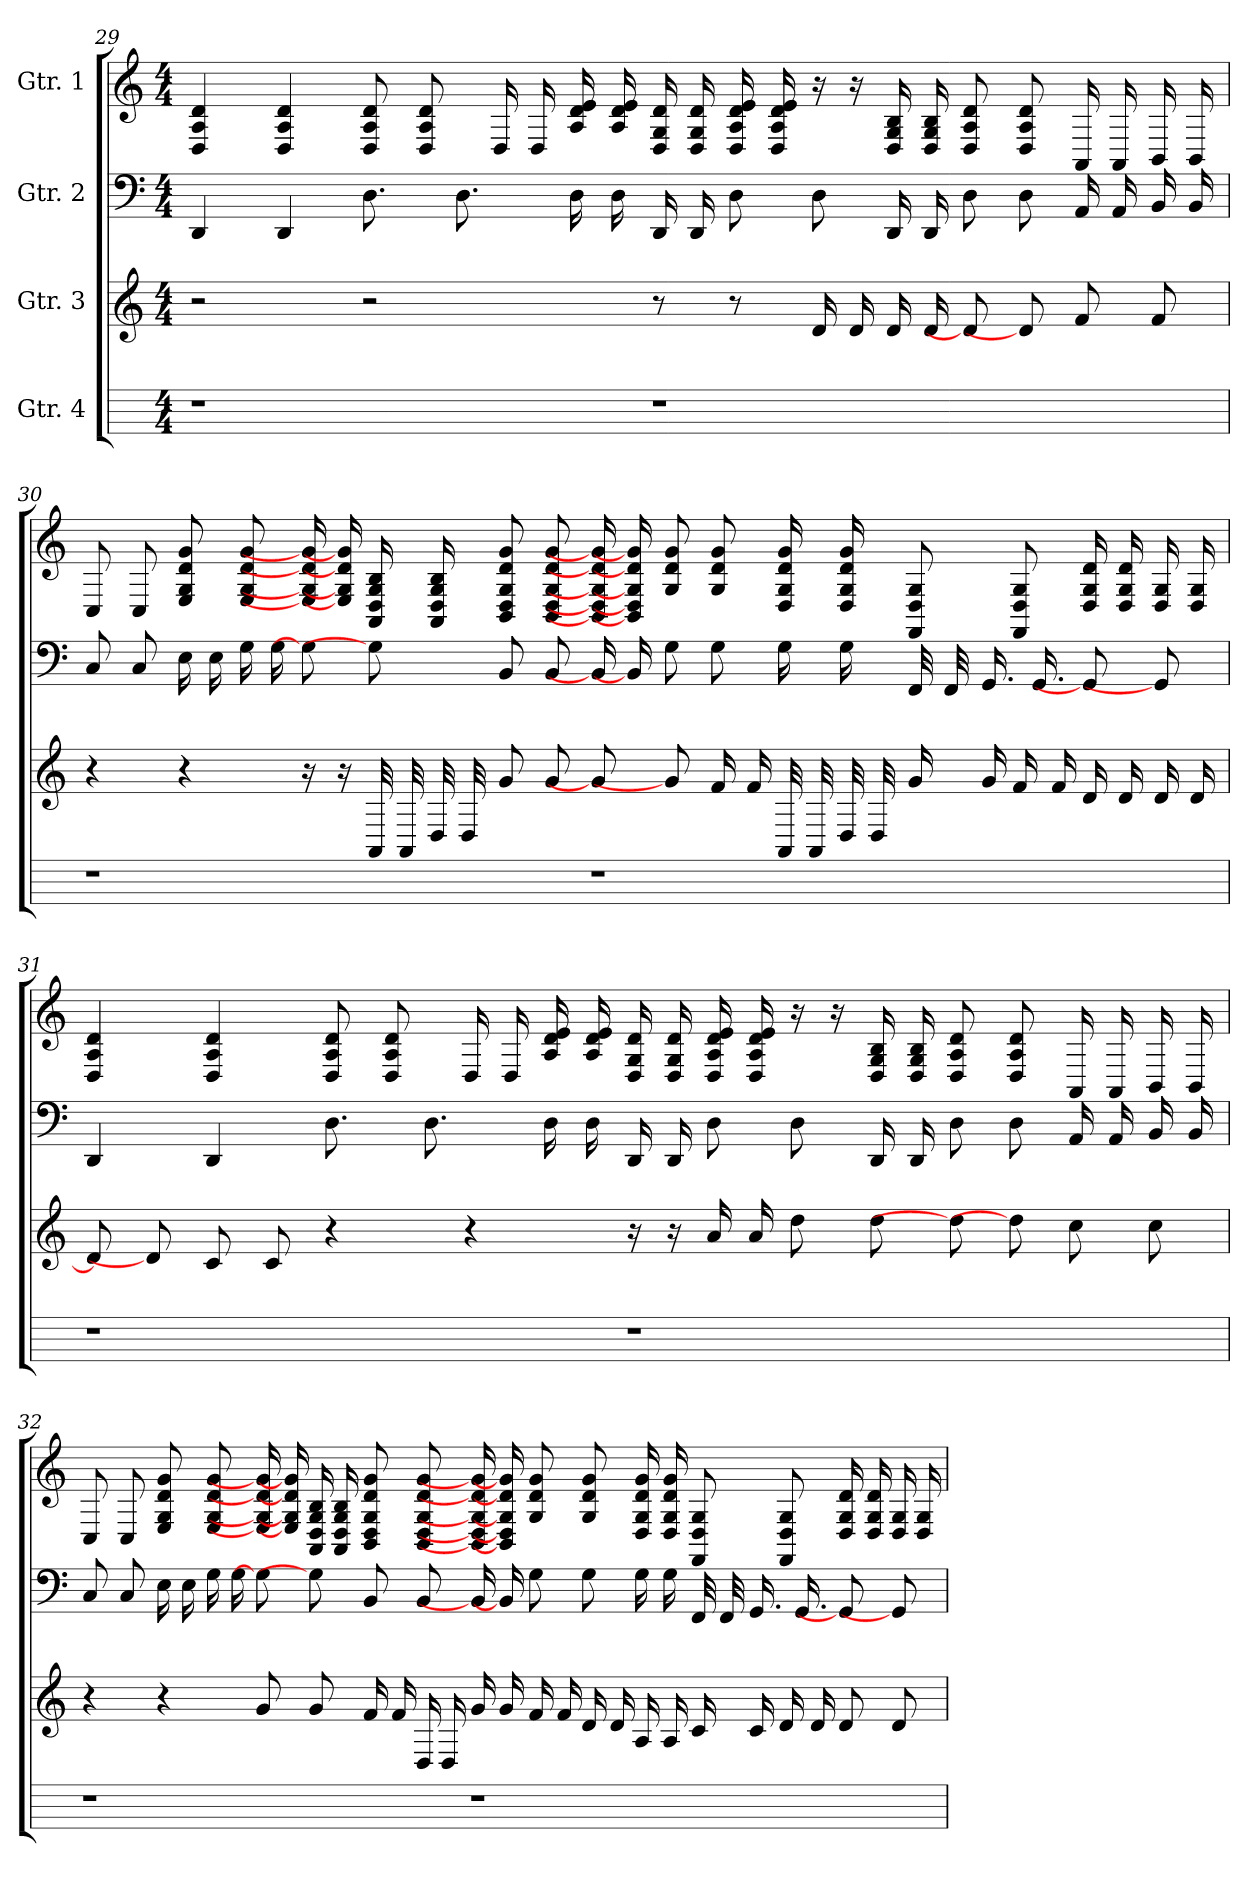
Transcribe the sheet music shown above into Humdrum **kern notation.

**kern	**kern	**kern	**kern
*part4	*part3	*part2	*part1
*staff4	*staff3	*staff2	*staff1
*I"Gtr. 4	*I"Gtr. 3	*I"Gtr. 2	*I"Gtr. 1
*	*	*	*
*k[]	*k[]	*k[]	*k[]
*M4/4	*M4/4	*M4/4	*M4/4
=29	=29	=29	=29
1r	2r	4DD	4d 4A 4D
.	.	4DD	4d 4A 4D
.	2r	8.D	8d 8A 8D
.	.	.	8d 8A 8D
.	.	8.D	.
.	.	.	16D
.	.	.	16D
.	.	16D	16e 16d 16A
.	.	16D	16e 16d 16A
1r	8r	16DD	16d 16G 16D
.	.	16DD	16d 16G 16D
.	8r	8D	16e 16d 16A 16D
.	.	.	16e 16d 16A 16D
.	16d	8D	16r
.	16d	.	16r
.	16d	16DD	16B 16G 16D
.	16d	16DD	16B 16G 16D
.	8d]	8D	8d 8A 8D
.	8d]	8D	8d 8A 8D
.	8f	16AA	16AA
.	.	16AA	16AA
.	8f	16BB	16BB
.	.	16BB	16BB
=30	=30	=30	=30
1r	4r	8C	8C
.	.	8C	8C
.	4r	16E	8g 8d 8G 8E
.	.	16E	.
.	.	16G	8g 8d 8G 8E
.	.	16G	.
.	16r	8G]	16g] 16d] 16G] 16E]
.	16r	.	16g] 16d] 16G] 16E]
.	32AA	8G]	16B 16G 16D 16AA
.	32AA	.	.
.	32D	.	16B 16G 16D 16AA
.	32D	.	.
.	8g	8BB	8g 8d 8G 8D 8BB
.	8g	8BB	8g 8d 8G 8D 8BB
1r	8g]	16BB]	16g] 16d] 16G] 16D] 16BB]
.	.	16BB]	16g] 16d] 16G] 16D] 16BB]
.	8g]	8G	8g 8d 8G
.	16f	8G	8g 8d 8G
.	16f	.	.
.	32AA	16G	16g 16d 16G 16D
.	32AA	.	.
.	32D	16G	16g 16d 16G 16D
.	32D	.	.
.	16g	32FF	8G 8D 8FF
.	.	32FF	.
.	16g	16.GG	.
.	16f	.	8G 8D 8FF
.	.	16.GG	.
.	16f	.	.
.	16d	8GG]	16d 16G 16D
.	16d	.	16d 16G 16D
.	16d	8GG]	16G 16D
.	16d	.	16G 16D
=31	=31	=31	=31
1r	8d]	4DD	4d 4A 4D
.	8d]	.	.
.	8c	4DD	4d 4A 4D
.	8c	.	.
.	4r	8.D	8d 8A 8D
.	.	.	8d 8A 8D
.	.	8.D	.
.	4r	.	16D
.	.	.	16D
.	.	16D	16e 16d 16A
.	.	16D	16e 16d 16A
1r	16r	16DD	16d 16G 16D
.	16r	16DD	16d 16G 16D
.	16a	8D	16e 16d 16A 16D
.	16a	.	16e 16d 16A 16D
.	8dd	8D	16r
.	.	.	16r
.	8dd	16DD	16B 16G 16D
.	.	16DD	16B 16G 16D
.	8dd]	8D	8d 8A 8D
.	8dd]	8D	8d 8A 8D
.	8cc	16AA	16AA
.	.	16AA	16AA
.	8cc	16BB	16BB
.	.	16BB	16BB
=32	=32	=32	=32
1r	4r	8C	8C
.	.	8C	8C
.	4r	16E	8g 8d 8G 8E
.	.	16E	.
.	.	16G	8g 8d 8G 8E
.	.	16G	.
.	8g	8G]	16g] 16d] 16G] 16E]
.	.	.	16g] 16d] 16G] 16E]
.	8g	8G]	16B 16G 16D 16AA
.	.	.	16B 16G 16D 16AA
.	16f	8BB	8g 8d 8G 8D 8BB
.	16f	.	.
.	16D	8BB	8g 8d 8G 8D 8BB
.	16D	.	.
1r	16g	16BB]	16g] 16d] 16G] 16D] 16BB]
.	16g	16BB]	16g] 16d] 16G] 16D] 16BB]
.	16f	8G	8g 8d 8G
.	16f	.	.
.	16d	8G	8g 8d 8G
.	16d	.	.
.	16A	16G	16g 16d 16G 16D
.	16A	16G	16g 16d 16G 16D
.	16c	32FF	8G 8D 8FF
.	.	32FF	.
.	16c	16.GG	.
.	16d	.	8G 8D 8FF
.	.	16.GG	.
.	16d	.	.
.	8d	8GG]	16d 16G 16D
.	.	.	16d 16G 16D
.	8d	8GG]	16G 16D
.	.	.	16G 16D
=	=	=	=
*-	*-	*-	*-
